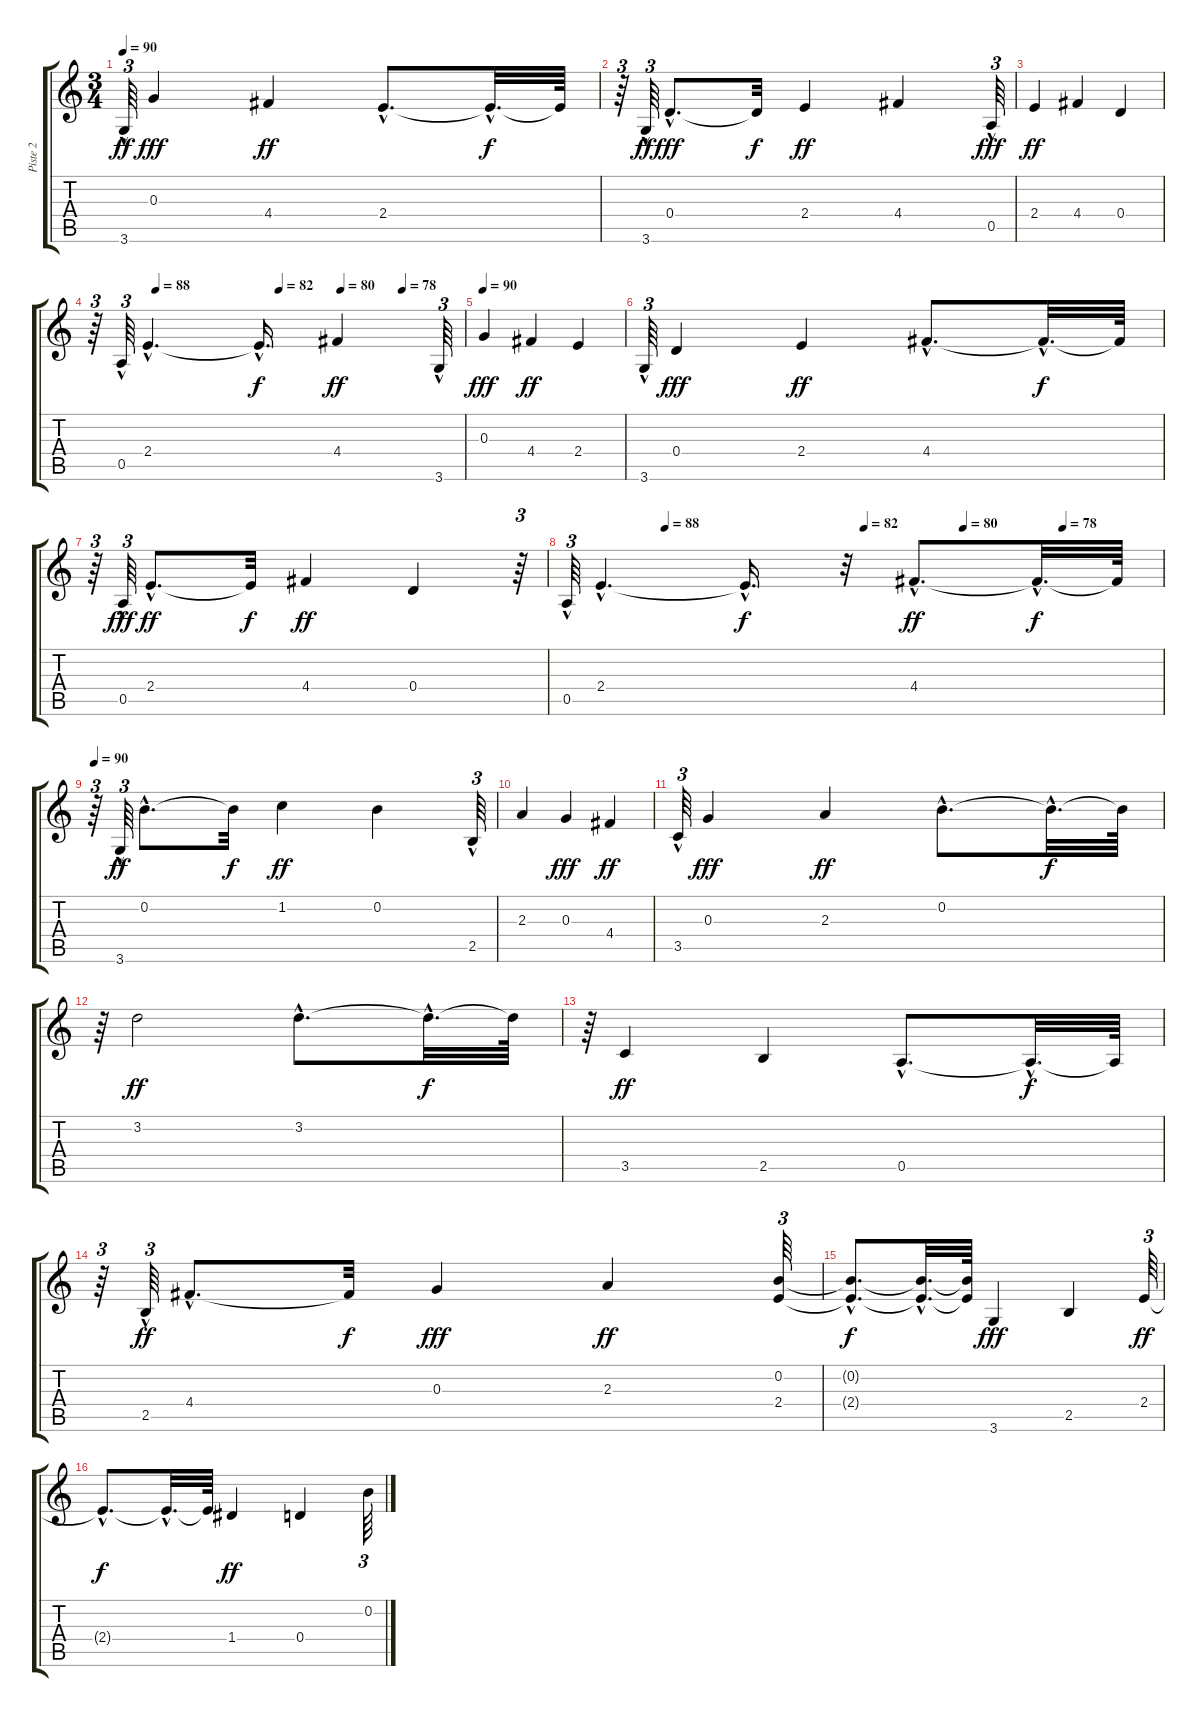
\track ("Piste 2" "Piste 2") {instrument acousticguitarnylon}
\staff {score tabs}
\tuning (E4 B3 G3 D3 A2 E2) {hide}
\ts (3 4)
\tempo 90
\clef g2
\ks c
3.6{hac}.64{tu (3 2) dy ff instrument acousticguitarnylon} 0.3.4{dy fff} 4.4.4{dy ff} 2.4{hac}.8{d} 2.4{hac t}.32{d dy f} 2.4{t}.64 |
r.64{tu (3 2)} 3.6{hac}.64{tu (3 2) dy ff} 0.4{hac}.8{d dy fff} 0.4{t}.32{dy f} 2.4.4{dy ff} 4.4.4 0.5{hac}.64{tu (3 2) dy fff} |
2.4.4{dy ff} 4.4.4 0.4.4 |
\tempo (88 0.16666666666666666)
\tempo (82 0.5)
\tempo (80 0.6666666666666666)
\tempo (78 0.8333333333333334)
r.64{tu (3 2)} 0.5{hac}.64{tu (3 2)} 2.4{hac}.4{d} 2.4{hac t}.16{d dy f} 4.4.4{dy ff} 3.6{hac}.64{tu (3 2)} |
\tempo 90
0.3.4{dy fff} 4.4.4{dy ff} 2.4.4 |
3.6{hac}.64{tu (3 2)} 0.4.4{dy fff} 2.4.4{dy ff} 4.4{hac}.8{d} 4.4{hac t}.32{d dy f} 4.4{t}.64 |
r.64{tu (3 2)} 0.5{hac}.64{tu (3 2) dy fff} 2.4{hac}.8{d dy ff} 2.4{t}.32{dy f} 4.4.4{dy ff} 0.4.4 r.64{tu (3 2)} |
\tempo (88 0.16666666666666666)
\tempo (82 0.5)
\tempo (80 0.6666666666666666)
\tempo (78 0.8333333333333334)
0.5{hac}.64{tu (3 2)} 2.4{hac}.4{d} 2.4{hac t}.16{d dy f} r.32 4.4{hac}.8{d dy ff} 4.4{hac t}.32{d dy f} 4.4{t}.64 |
\tempo 90
r.64{tu (3 2)} 3.6{hac}.64{tu (3 2) dy ff} 0.2{hac}.8{d} 0.2{t}.32{dy f} 1.2.4{dy ff} 0.2.4 2.5{hac}.64{tu (3 2)} |
2.3.4 0.3.4{dy fff} 4.4.4{dy ff} |
3.5{hac}.64{tu (3 2)} 0.3.4{dy fff} 2.3.4{dy ff} 0.2{hac}.8{d} 0.2{hac t}.32{d dy f} 0.2{t}.64 |
r.64{tu (3 2)} 3.2.2{dy ff} 3.2{hac}.8{d} 3.2{hac t}.32{d dy f} 3.2{t}.64 |
r.64{tu (3 2)} 3.5.4{dy ff} 2.5.4 0.5{hac}.8{d} 0.5{hac t}.32{d dy f} 0.5{t}.64 |
r.64{tu (3 2)} 2.5{hac}.64{tu (3 2) dy ff} 4.4{hac}.8{d} 4.4{t}.32{dy f} 0.3.4{dy fff} 2.3.4{dy ff} (0.2 2.4).64{tu (3 2)} |
(0.2{hac t} 2.4{hac t}).8{d dy f} (0.2{hac t} 2.4{hac t}).32{d} (0.2{t} 2.4{t}).64 3.6.4{dy fff} 2.5.4 2.4.64{tu (3 2) dy ff} |
2.4{hac t}.8{d dy f} 2.4{hac t}.32{d} 2.4{t}.64 1.4.4{dy ff} 0.4.4 0.2.64{tu (3 2)}
